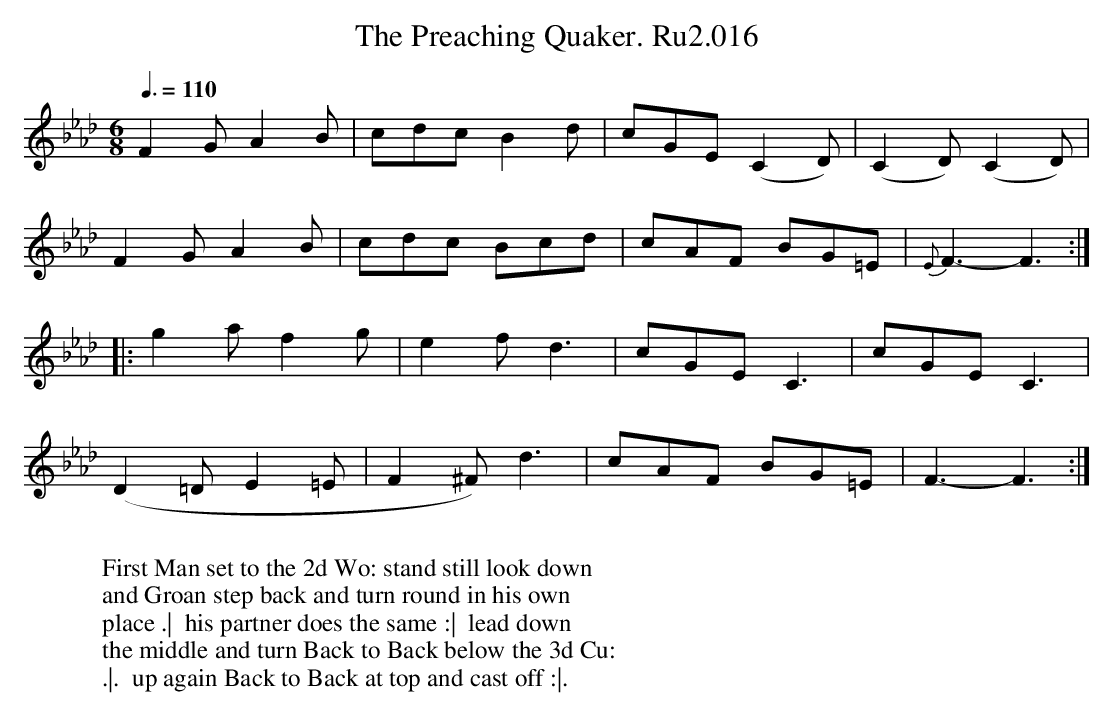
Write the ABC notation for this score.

X:1
T:Preaching Quaker. Ru2.016, The
L:1/8
M:6/8
Q:3/8=110
K:Fm  %F aeolian
F2G A2B|cdc B2d|cGE (C2D)|(C2D) (C2D)|
F2G A2B|cdc Bcd|cAF BG=E|{E}F3-F3 :|
|: g2a f2g|e2f d3|cGE C3|cGE C3|
(D2=D E2=E|F2^F) d3|cAF BG=E|F3-F3 :|
W:
W: First Man set to the 2d Wo: stand still look down
W: and Groan step back and turn round in his own
W: place .|  his partner does the same :|  lead down
W: the middle and turn Back to Back below the 3d Cu:
W: .|.  up again Back to Back at top and cast off :|.
